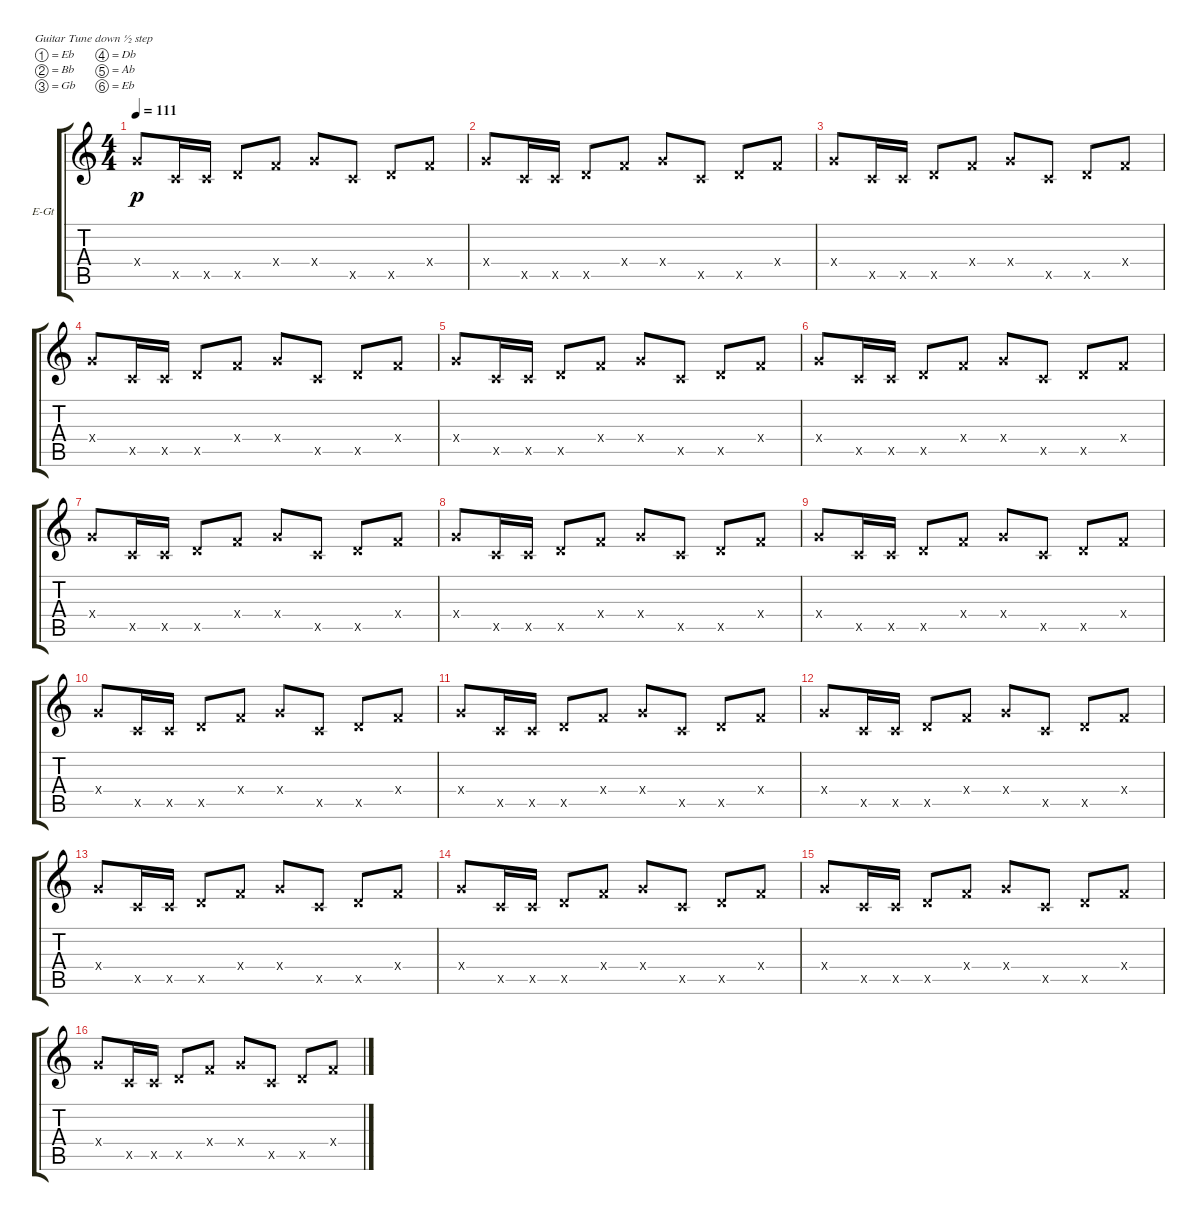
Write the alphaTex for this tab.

\defaultSystemsLayout 4
\bracketExtendMode groupsimilarinstruments
\firstSystemTrackNameOrientation horizontal
\otherSystemsTrackNameOrientation horizontal
\track ("Electric Guitar" "E-Gt") {instrument overdrivenguitar}
\staff {score tabs}
\tuning (Eb4 Bb3 Gb3 Db3 Ab2 Eb2)
\ts (4 4)
\tempo 111
\clef g2
\ks c
6.4{x}.8{dy p} 4.5{x}.16 4.5{x}.16 6.5{x}.8 4.4{x}.8 6.4{x}.8 4.5{x}.8 6.5{x}.8 4.4{x}.8 |
6.4{x}.8 4.5{x}.16 4.5{x}.16 6.5{x}.8 4.4{x}.8 6.4{x}.8 4.5{x}.8 6.5{x}.8 4.4{x}.8 |
6.4{x}.8 4.5{x}.16 4.5{x}.16 6.5{x}.8 4.4{x}.8 6.4{x}.8 4.5{x}.8 6.5{x}.8 4.4{x}.8 |
6.4{x}.8 4.5{x}.16 4.5{x}.16 6.5{x}.8 4.4{x}.8 6.4{x}.8 4.5{x}.8 6.5{x}.8 4.4{x}.8 |
6.4{x}.8 4.5{x}.16 4.5{x}.16 6.5{x}.8 4.4{x}.8 6.4{x}.8 4.5{x}.8 6.5{x}.8 4.4{x}.8 |
6.4{x}.8 4.5{x}.16 4.5{x}.16 6.5{x}.8 4.4{x}.8 6.4{x}.8 4.5{x}.8 6.5{x}.8 4.4{x}.8 |
6.4{x}.8 4.5{x}.16 4.5{x}.16 6.5{x}.8 4.4{x}.8 6.4{x}.8 4.5{x}.8 6.5{x}.8 4.4{x}.8 |
6.4{x}.8 4.5{x}.16 4.5{x}.16 6.5{x}.8 4.4{x}.8 6.4{x}.8 4.5{x}.8 6.5{x}.8 4.4{x}.8 |
6.4{x}.8 4.5{x}.16 4.5{x}.16 6.5{x}.8 4.4{x}.8 6.4{x}.8 4.5{x}.8 6.5{x}.8 4.4{x}.8 |
6.4{x}.8 4.5{x}.16 4.5{x}.16 6.5{x}.8 4.4{x}.8 6.4{x}.8 4.5{x}.8 6.5{x}.8 4.4{x}.8 |
6.4{x}.8 4.5{x}.16 4.5{x}.16 6.5{x}.8 4.4{x}.8 6.4{x}.8 4.5{x}.8 6.5{x}.8 4.4{x}.8 |
6.4{x}.8 4.5{x}.16 4.5{x}.16 6.5{x}.8 4.4{x}.8 6.4{x}.8 4.5{x}.8 6.5{x}.8 4.4{x}.8 |
6.4{x}.8 4.5{x}.16 4.5{x}.16 6.5{x}.8 4.4{x}.8 6.4{x}.8 4.5{x}.8 6.5{x}.8 4.4{x}.8 |
6.4{x}.8 4.5{x}.16 4.5{x}.16 6.5{x}.8 4.4{x}.8 6.4{x}.8 4.5{x}.8 6.5{x}.8 4.4{x}.8 |
6.4{x}.8 4.5{x}.16 4.5{x}.16 6.5{x}.8 4.4{x}.8 6.4{x}.8 4.5{x}.8 6.5{x}.8 4.4{x}.8 |
6.4{x}.8 4.5{x}.16 4.5{x}.16 6.5{x}.8 4.4{x}.8 6.4{x}.8 4.5{x}.8 6.5{x}.8 4.4{x}.8
